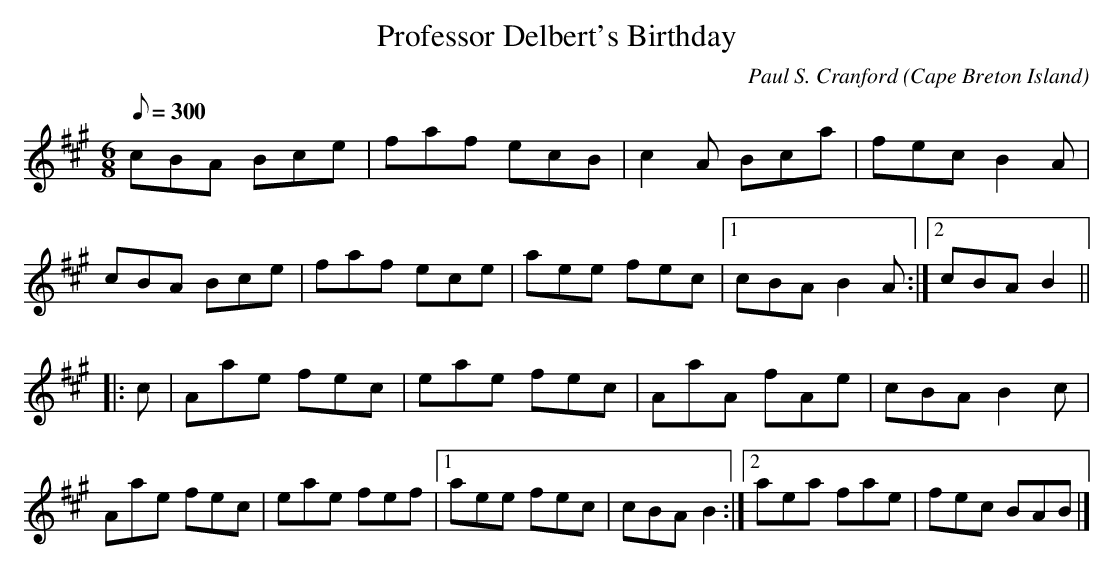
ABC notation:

X:1
T:Professor Delbert's Birthday
C:Paul S. Cranford
O:Cape Breton Island
L:1/8
M:6/8
Q:300
K:A
cBA Bce|faf ecB|c2 A Bca|fec B2 A|
cBA Bce|faf ece|aee fec|1cBA B2 A:|2cBA B2||
|:c|Aae fec| eae fec|AaA fAe|cBA B2c|
Aae fec| eae fef|1aee fec|cBA B2:|2aea fae|fec BAB|]
